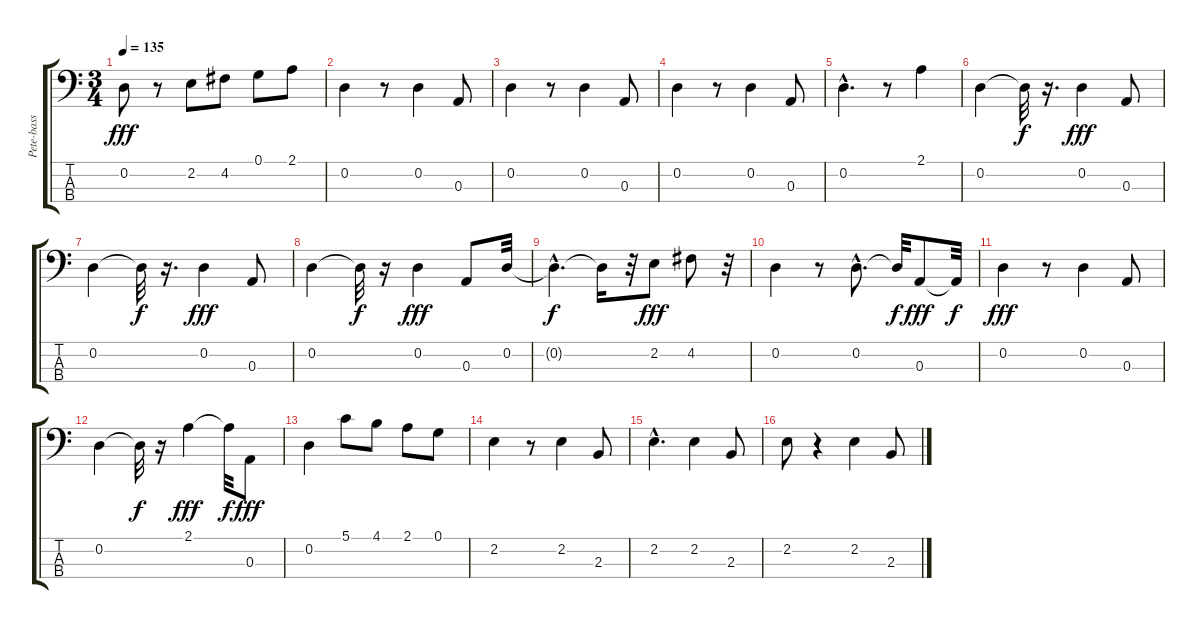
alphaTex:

\track ("Pete-bass" "Pete-bass") {instrument electricbassfinger}
\staff {score tabs}
\tuning (G2 D2 A1 E1) {hide}
\ts (3 4)
\tempo 135
\clef f4
\ks c
0.2.8{dy fff} r.8 2.2.8 4.2.8 0.1.8 2.1.8 |
0.2.4 r.8 0.2.4 0.3.8 |
0.2.4 r.8 0.2.4 0.3.8 |
0.2.4 r.8 0.2.4 0.3.8 |
0.2{hac}.4{d} r.8 2.1.4 |
0.2.4 0.2{t}.32{dy f} r.16{d} 0.2.4{dy fff} 0.3.8 |
0.2.4 0.2{t}.32{dy f} r.16{d} 0.2.4{dy fff} 0.3.8 |
0.2.4 0.2{t}.32{dy f} r.16 0.2.4{dy fff} 0.3.8 0.2.32 |
0.2{hac t}.4{d dy f} 0.2{t}.16 r.32 2.2.8{dy fff} 4.2.8 r.32 |
0.2.4 r.8 0.2{hac}.8{d} 0.2{t}.32{dy f} 0.3.8{dy fff} 0.3{t}.32{dy f} |
0.2.4{dy fff} r.8 0.2.4 0.3.8 |
0.2.4 0.2{t}.32{dy f} r.16 2.1.4{dy fff} 2.1{t}.32{dy f} 0.3.8{dy fff} |
0.2.4 5.1.8 4.1.8 2.1.8 0.1.8 |
2.2.4 r.8 2.2.4 2.3.8 |
2.2{hac}.4{d} 2.2.4 2.3.8 |
2.2.8 r.4 2.2.4 2.3.8
